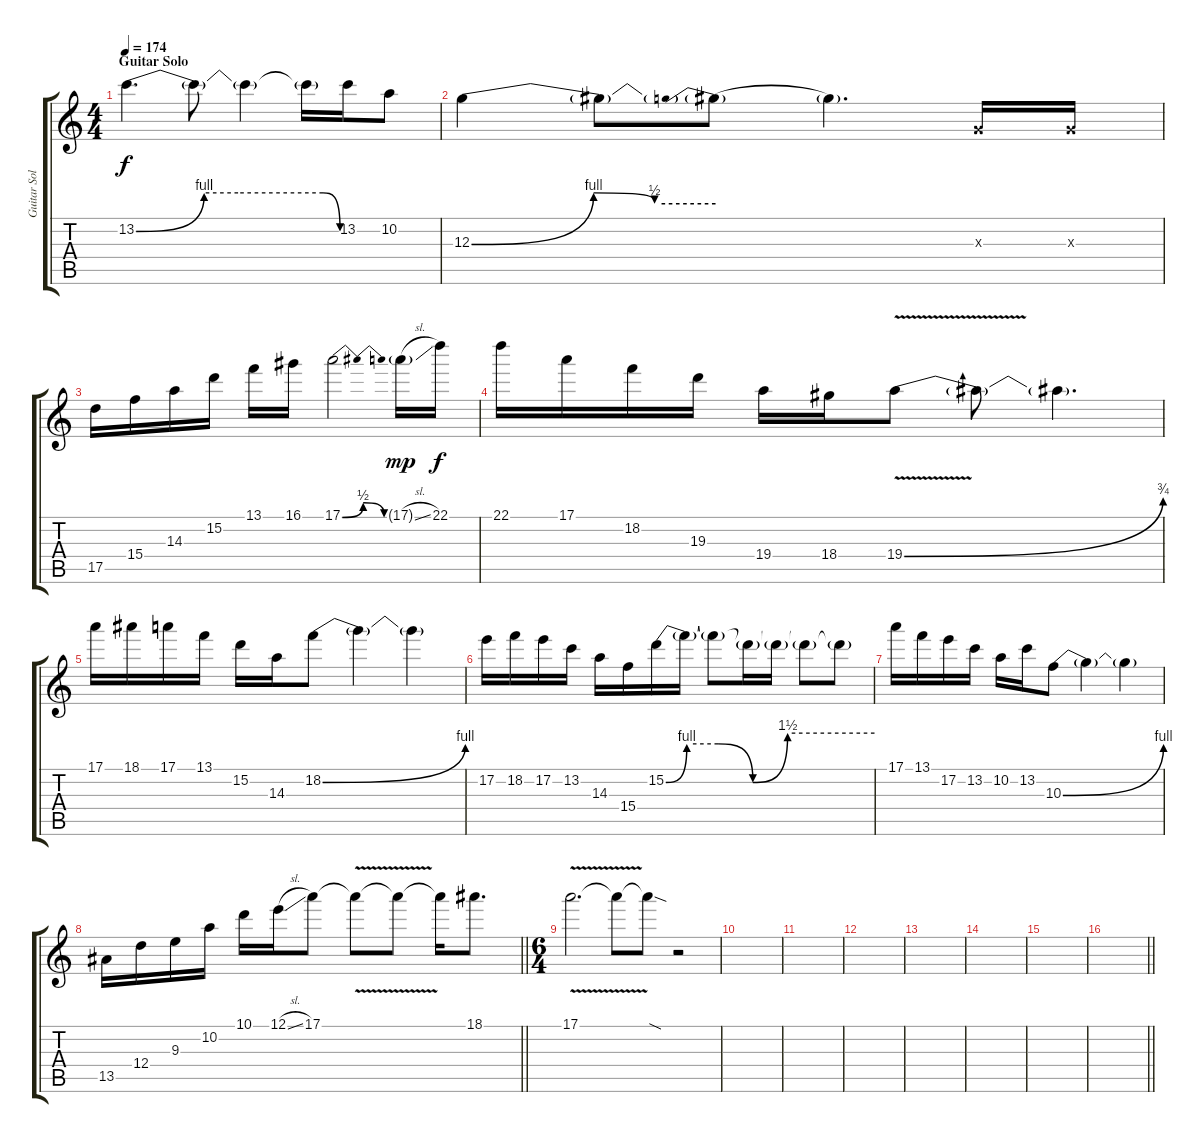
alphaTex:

\track ("Guitar Solo" "Guitar Sol") {instrument distortionguitar}
\staff {score tabs}
\tuning (E4 B3 G3 D3 A2 D2) {hide}
\ts (4 4)
\section ("" "Guitar Solo")
\tempo 174
\clef g2
\ks c
13.2{be (custom 0 0 20 4 30 4 55 4 60 0)}.4{d dy f} 13.2{t}.8 13.2{t}.4 13.2{t}.16 13.2.16 10.2.8 |
12.3{be (custom 0 0 30 4 45 2 60 2)}.4 12.3{t}.8 12.3{be (prebend 0 2 60 2) t}.8 12.3{t}.4{d} 0.3{x}.16 0.3{x}.16 |
17.5.16 15.4.16 14.3.16 15.2.16 13.1.16 16.1.16 17.1{be (bendrelease 0 0 25 2 25 2 60 0)}.2 17.1{sl g}.16{dy mp} 22.1.16{dy f} |
22.1.16 17.1.16 18.2.16 19.3.16 19.4.16 18.4.16 19.4{be (bend 0 0 60 3) v}.8 19.4{t}.8 19.4{t}.4{d} |
17.1.16 18.1.16 17.1.16 13.1.16 15.2.16 14.3.16 18.2{be (bend 0 0 60 4)}.8 18.2{t}.4 18.2{t}.4 |
17.2.16 18.2.16 17.2.16 13.2.16 14.3.16 15.4.16 15.2{be (custom 0 0 6 4 15 4 25 0 35 6 60 6)}.16 15.2{t}.16 15.2{t}.8 15.2{t}.16 15.2{t}.16 15.2{t}.8 15.2{t}.8 |
17.1.16 13.1.16 17.2.16 13.2.16 10.2.16 13.2.16 10.3{be (bend 0 0 60 4)}.8 10.3{t}.4 10.3{t}.4 |
\barLineRight lightlight
13.5.16 12.4.16 9.3.16 10.2.16 10.1.16 12.1{sl}.16 17.1.8 17.1{v t}.8 17.1{t}.8 17.1{t}.16 18.1.8{d} |
\ts (6 4)
17.1{v}.2{d} 17.1{t}.8 17.1{sod t}.8 r.2 |
|
|
|
|
|
|
\barLineRight lightlight
